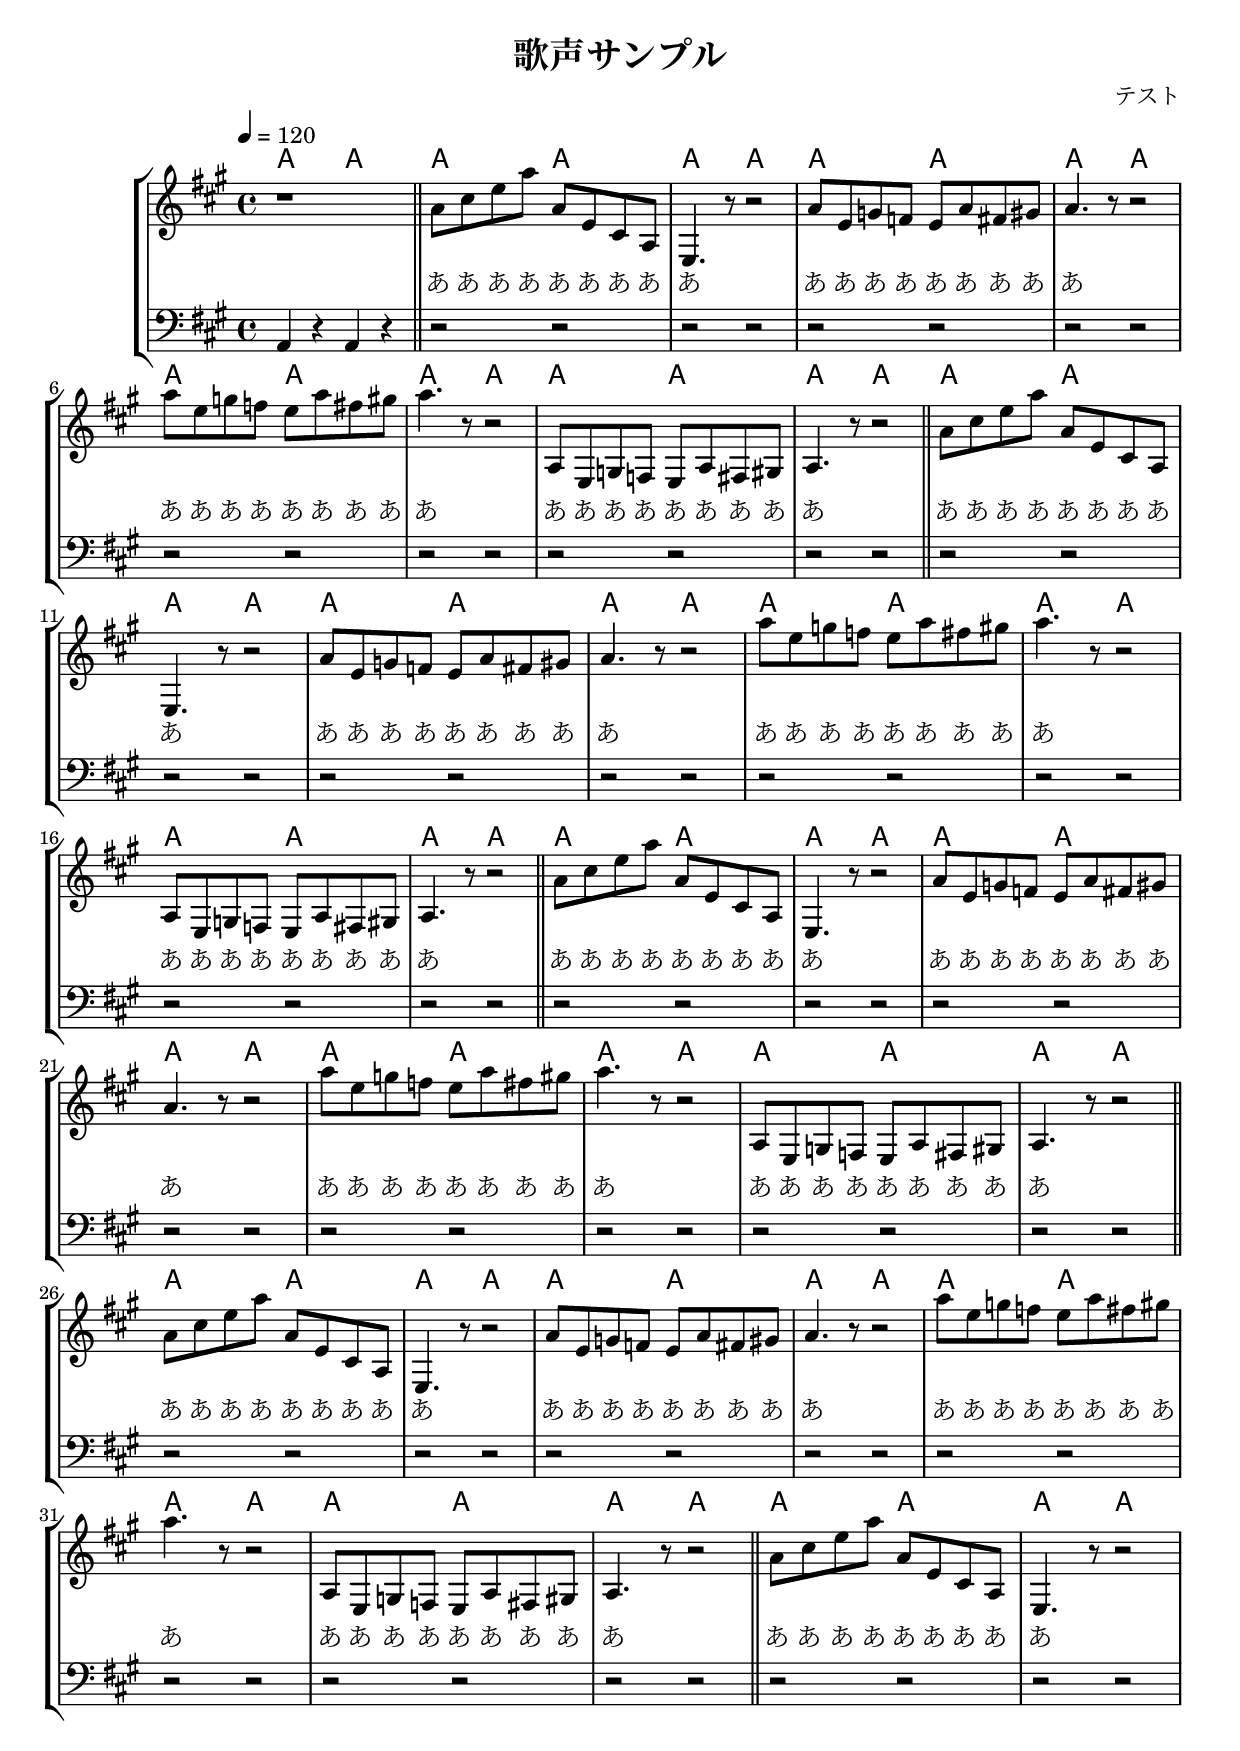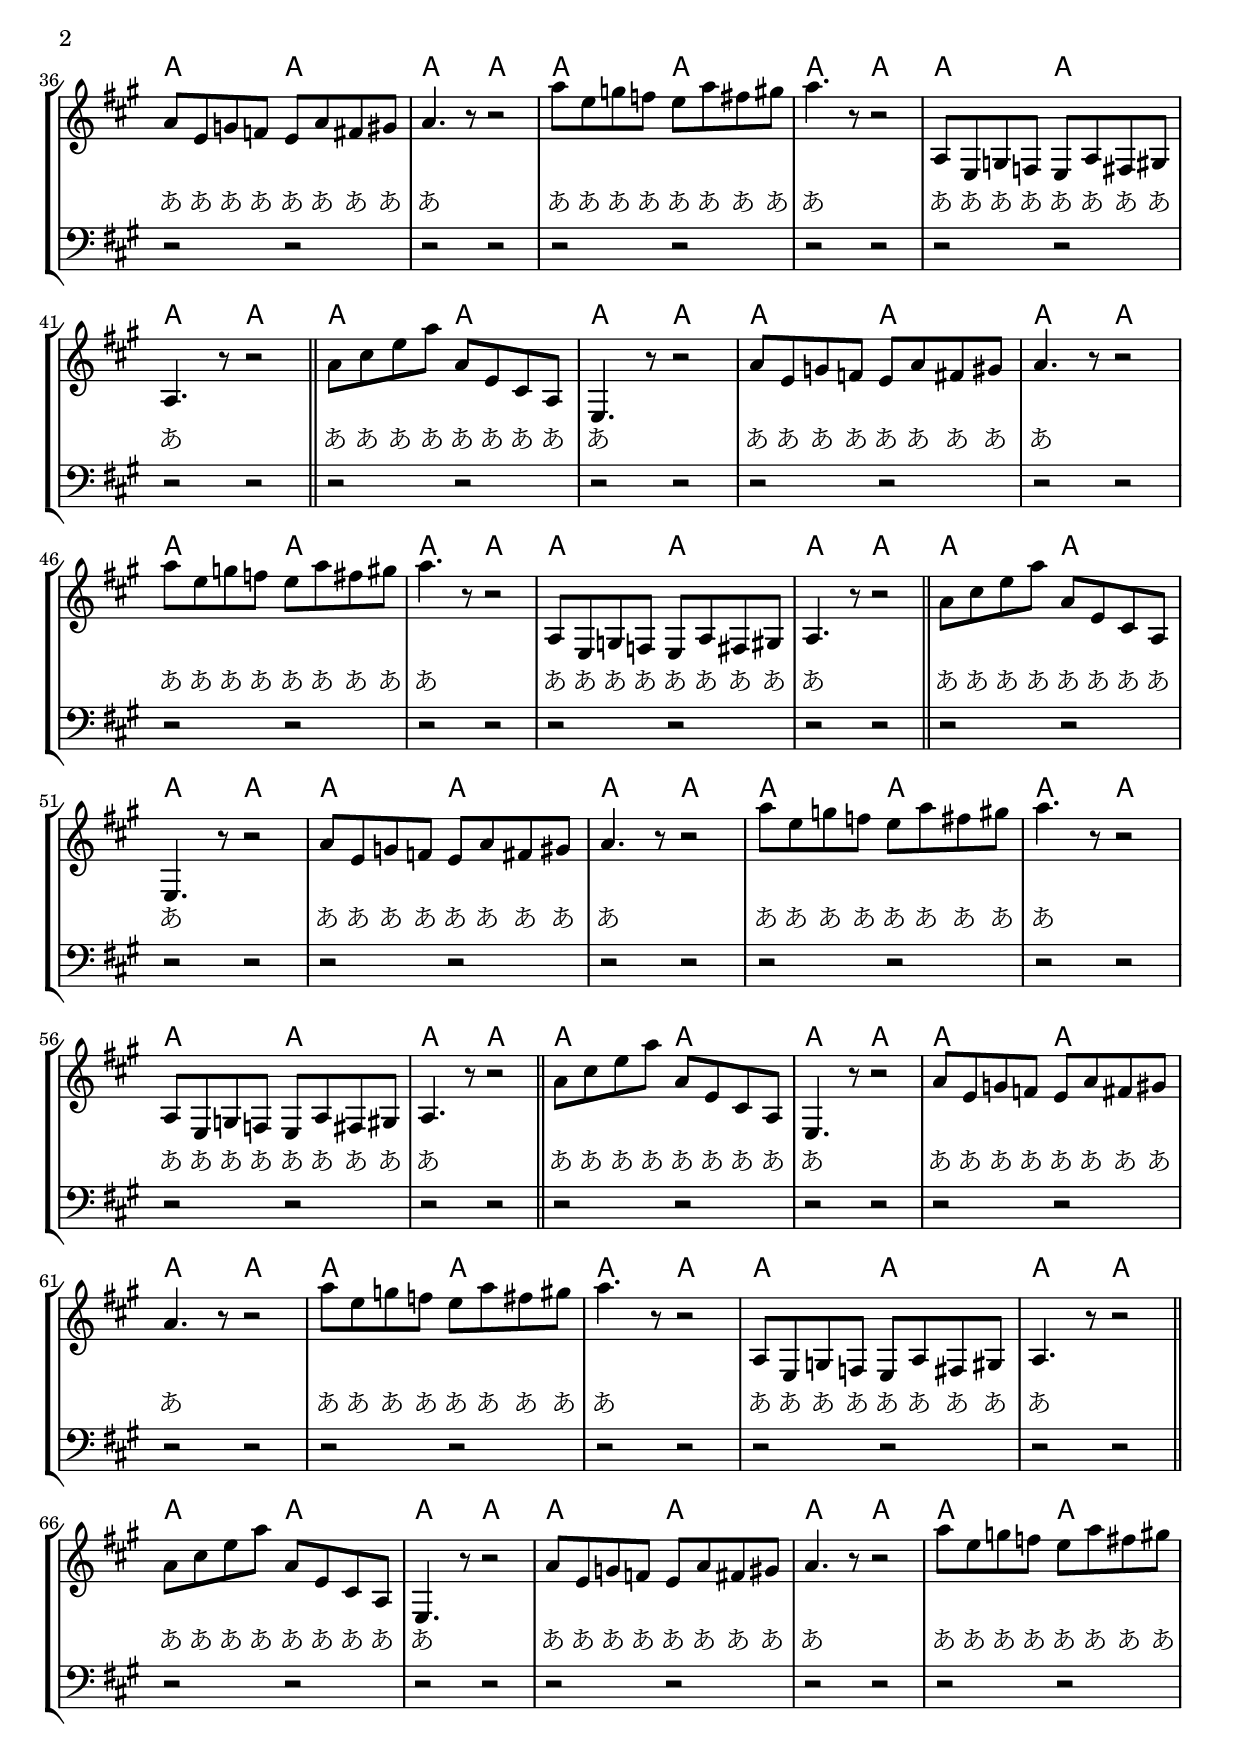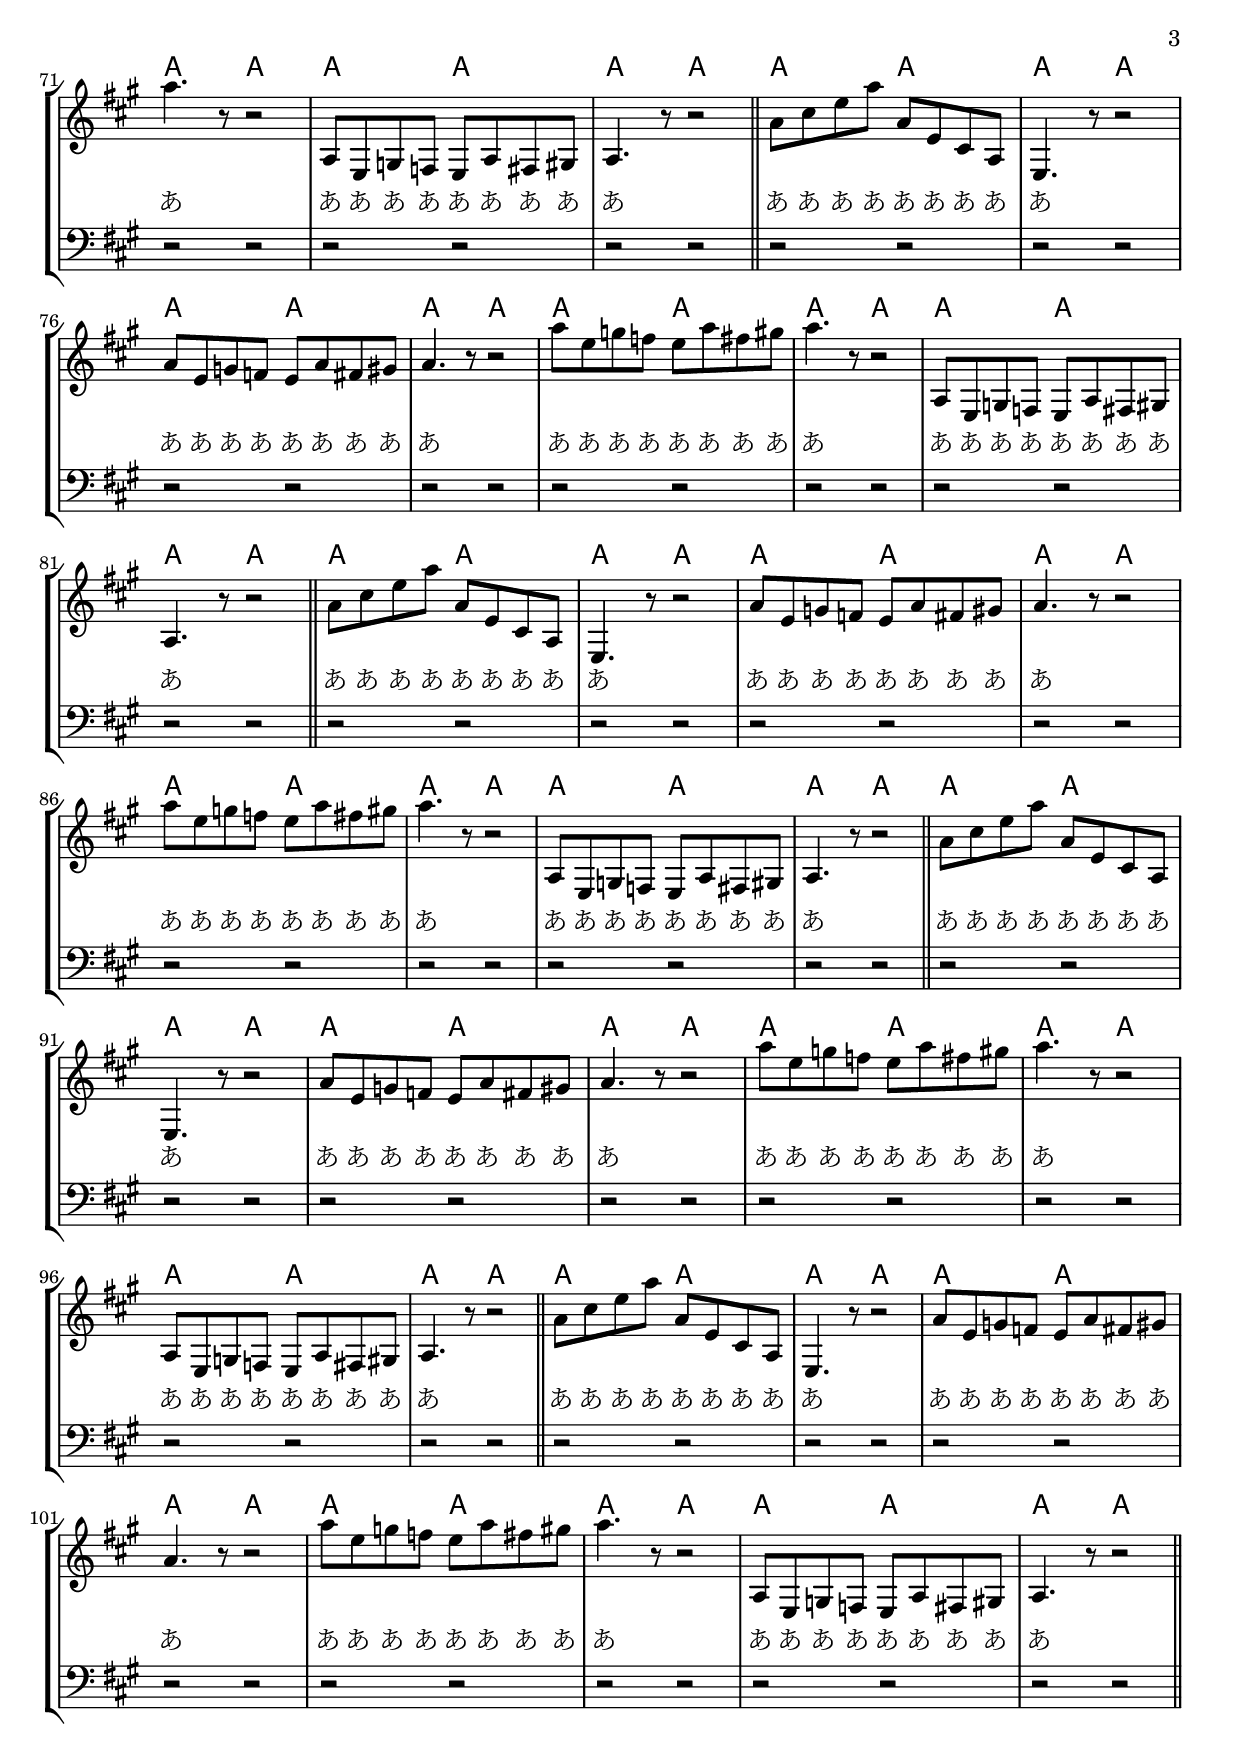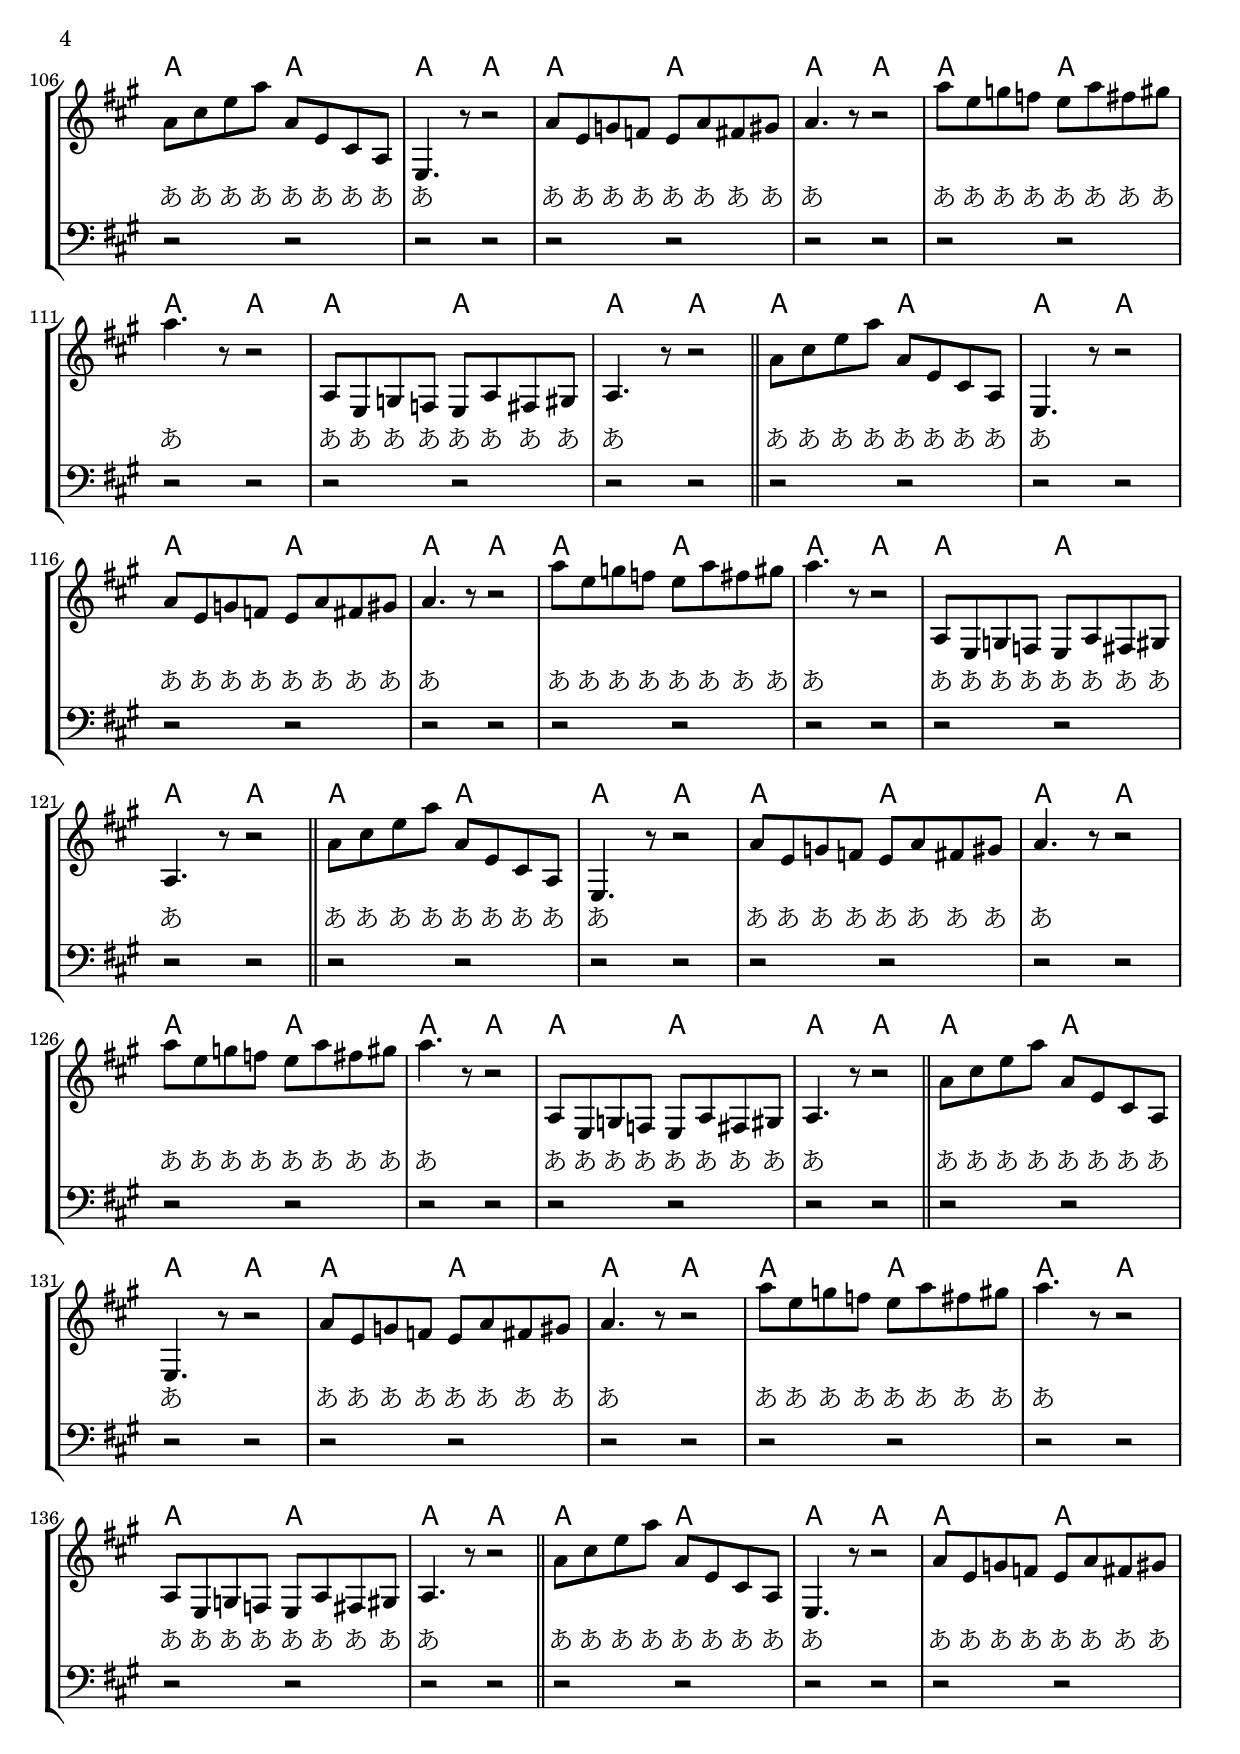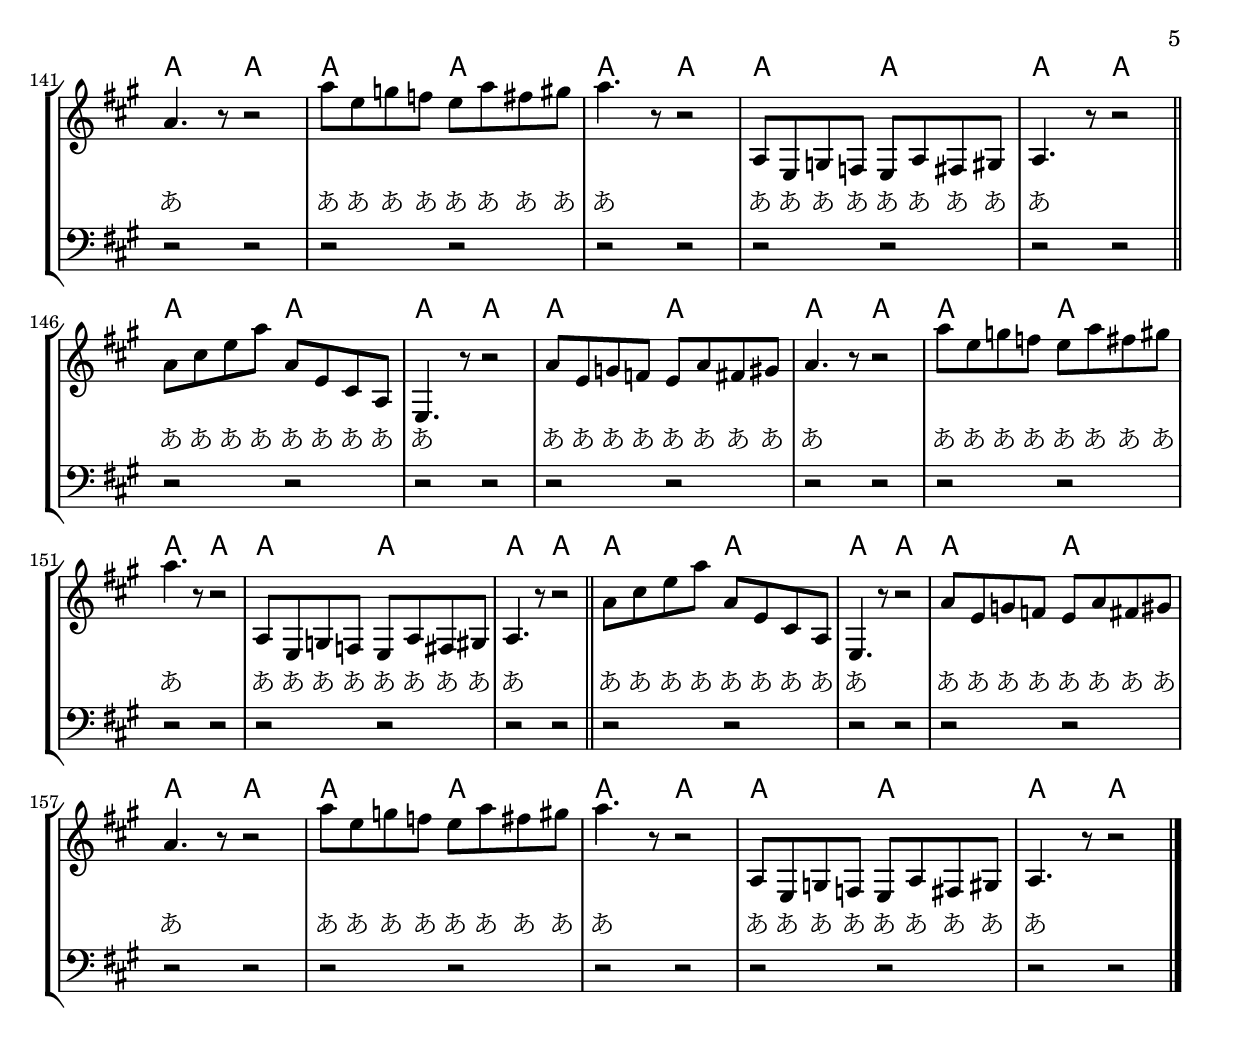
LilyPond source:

\version "2.12.1"

\header {
	title = \markup {歌声サンプル}
	composer = \markup \center-column {テスト}
}

harmony = \chordmode {
	a2 a 

	a a a a a a a a a a a a a a a a 

	a a a a a a a a a a a a a a a a 

	a a a a a a a a a a a a a a a a 

	a a a a a a a a a a a a a a a a 

	a a a a a a a a a a a a a a a a 

	a a a a a a a a a a a a a a a a 

	a a a a a a a a a a a a a a a a 

	a a a a a a a a a a a a a a a a 

	a a a a a a a a a a a a a a a a 

	a a a a a a a a a a a a a a a a 

	a a a a a a a a a a a a a a a a 

	a a a a a a a a a a a a a a a a 

	a a a a a a a a a a a a a a a a 

	a a a a a a a a a a a a a a a a 

	a a a a a a a a a a a a a a a a 

	a a a a a a a a a a a a a a a a 

	a a a a a a a a a a a a a a a a 

	a a a a a a a a a a a a a a a a 

	a a a a a a a a a a a a a a a a 

	a a a a a a a a a a a a a a a a 
}

melody = {
	\key a \major
	\tempo 4 = 120
	r1   
	\set Staff.midiInstrument = #"fss0.23"
	a'8  cis''8  e''8  a''8  a'8  e'8  cis'8  a8 
	e4.  r8  r2 
	a'8  e'8  g'8  f'8  e'8  a'8  fis'8  gis'8 
	a'4.  r8  r2 
	a''8  e''8  g''8  f''8  e''8  a''8  fis''8  gis''8 
	a''4.  r8  r2 
	a8  e8  g8  f8  e8  a8  fis8  gis8 
	a4.  r8  r2
	\set Staff.midiInstrument = #"fss0.25"
	a'8  cis''8  e''8  a''8  a'8  e'8  cis'8  a8 
	e4.  r8  r2 
	a'8  e'8  g'8  f'8  e'8  a'8  fis'8  gis'8 
	a'4.  r8  r2 
	a''8  e''8  g''8  f''8  e''8  a''8  fis''8  gis''8 
	a''4.  r8  r2 
	a8  e8  g8  f8  e8  a8  fis8  gis8 
	a4.  r8  r2
	\set Staff.midiInstrument = #"fss0.29"
	a'8  cis''8  e''8  a''8  a'8  e'8  cis'8  a8 
	e4.  r8  r2 
	a'8  e'8  g'8  f'8  e'8  a'8  fis'8  gis'8 
	a'4.  r8  r2 
	a''8  e''8  g''8  f''8  e''8  a''8  fis''8  gis''8 
	a''4.  r8  r2 
	a8  e8  g8  f8  e8  a8  fis8  gis8 
	a4.  r8  r2
	\set Staff.midiInstrument = #"fss0.31"
	a'8  cis''8  e''8  a''8  a'8  e'8  cis'8  a8 
	e4.  r8  r2 
	a'8  e'8  g'8  f'8  e'8  a'8  fis'8  gis'8 
	a'4.  r8  r2 
	a''8  e''8  g''8  f''8  e''8  a''8  fis''8  gis''8 
	a''4.  r8  r2 
	a8  e8  g8  f8  e8  a8  fis8  gis8 
	a4.  r8  r2
	\set Staff.midiInstrument = #"fss0.32"
	a'8  cis''8  e''8  a''8  a'8  e'8  cis'8  a8 
	e4.  r8  r2 
	a'8  e'8  g'8  f'8  e'8  a'8  fis'8  gis'8 
	a'4.  r8  r2 
	a''8  e''8  g''8  f''8  e''8  a''8  fis''8  gis''8 
	a''4.  r8  r2 
	a8  e8  g8  f8  e8  a8  fis8  gis8 
	a4.  r8  r2
	\set Staff.midiInstrument = #"fss0.34"
	a'8  cis''8  e''8  a''8  a'8  e'8  cis'8  a8 
	e4.  r8  r2 
	a'8  e'8  g'8  f'8  e'8  a'8  fis'8  gis'8 
	a'4.  r8  r2 
	a''8  e''8  g''8  f''8  e''8  a''8  fis''8  gis''8 
	a''4.  r8  r2 
	a8  e8  g8  f8  e8  a8  fis8  gis8 
	a4.  r8  r2
	\set Staff.midiInstrument = #"fss0.35"
	a'8  cis''8  e''8  a''8  a'8  e'8  cis'8  a8 
	e4.  r8  r2 
	a'8  e'8  g'8  f'8  e'8  a'8  fis'8  gis'8 
	a'4.  r8  r2 
	a''8  e''8  g''8  f''8  e''8  a''8  fis''8  gis''8 
	a''4.  r8  r2 
	a8  e8  g8  f8  e8  a8  fis8  gis8 
	a4.  r8  r2
	\set Staff.midiInstrument = #"fss0.37"
	a'8  cis''8  e''8  a''8  a'8  e'8  cis'8  a8 
	e4.  r8  r2 
	a'8  e'8  g'8  f'8  e'8  a'8  fis'8  gis'8 
	a'4.  r8  r2 
	a''8  e''8  g''8  f''8  e''8  a''8  fis''8  gis''8 
	a''4.  r8  r2 
	a8  e8  g8  f8  e8  a8  fis8  gis8 
	a4.  r8  r2
	\set Staff.midiInstrument = #"fss0.39"
	a'8  cis''8  e''8  a''8  a'8  e'8  cis'8  a8 
	e4.  r8  r2 
	a'8  e'8  g'8  f'8  e'8  a'8  fis'8  gis'8 
	a'4.  r8  r2 
	a''8  e''8  g''8  f''8  e''8  a''8  fis''8  gis''8 
	a''4.  r8  r2 
	a8  e8  g8  f8  e8  a8  fis8  gis8 
	a4.  r8  r2
	\set Staff.midiInstrument = #"fss0.42"
	a'8  cis''8  e''8  a''8  a'8  e'8  cis'8  a8 
	e4.  r8  r2 
	a'8  e'8  g'8  f'8  e'8  a'8  fis'8  gis'8 
	a'4.  r8  r2 
	a''8  e''8  g''8  f''8  e''8  a''8  fis''8  gis''8 
	a''4.  r8  r2 
	a8  e8  g8  f8  e8  a8  fis8  gis8 
	a4.  r8  r2
	\set Staff.midiInstrument = #"fss0.5"
	a'8  cis''8  e''8  a''8  a'8  e'8  cis'8  a8 
	e4.  r8  r2 
	a'8  e'8  g'8  f'8  e'8  a'8  fis'8  gis'8 
	a'4.  r8  r2 
	a''8  e''8  g''8  f''8  e''8  a''8  fis''8  gis''8 
	a''4.  r8  r2 
	a8  e8  g8  f8  e8  a8  fis8  gis8 
	a4.  r8  r2
	\set Staff.midiInstrument = #"fss0.6"
	a'8  cis''8  e''8  a''8  a'8  e'8  cis'8  a8 
	e4.  r8  r2 
	a'8  e'8  g'8  f'8  e'8  a'8  fis'8  gis'8 
	a'4.  r8  r2 
	a''8  e''8  g''8  f''8  e''8  a''8  fis''8  gis''8 
	a''4.  r8  r2 
	a8  e8  g8  f8  e8  a8  fis8  gis8 
	a4.  r8  r2
	\set Staff.midiInstrument = #"mmi0.34"
	a'8  cis''8  e''8  a''8  a'8  e'8  cis'8  a8 
	e4.  r8  r2 
	a'8  e'8  g'8  f'8  e'8  a'8  fis'8  gis'8 
	a'4.  r8  r2 
	a''8  e''8  g''8  f''8  e''8  a''8  fis''8  gis''8 
	a''4.  r8  r2 
	a8  e8  g8  f8  e8  a8  fis8  gis8 
	a4.  r8  r2
	\set Staff.midiInstrument = #"mmi0.36"
	a'8  cis''8  e''8  a''8  a'8  e'8  cis'8  a8 
	e4.  r8  r2 
	a'8  e'8  g'8  f'8  e'8  a'8  fis'8  gis'8 
	a'4.  r8  r2 
	a''8  e''8  g''8  f''8  e''8  a''8  fis''8  gis''8 
	a''4.  r8  r2 
	a8  e8  g8  f8  e8  a8  fis8  gis8 
	a4.  r8  r2
	\set Staff.midiInstrument = #"mmi0.38"
	a'8  cis''8  e''8  a''8  a'8  e'8  cis'8  a8 
	e4.  r8  r2 
	a'8  e'8  g'8  f'8  e'8  a'8  fis'8  gis'8 
	a'4.  r8  r2 
	a''8  e''8  g''8  f''8  e''8  a''8  fis''8  gis''8 
	a''4.  r8  r2 
	a8  e8  g8  f8  e8  a8  fis8  gis8 
	a4.  r8  r2
	\set Staff.midiInstrument = #"mmi0.40"
	a'8  cis''8  e''8  a''8  a'8  e'8  cis'8  a8 
	e4.  r8  r2 
	a'8  e'8  g'8  f'8  e'8  a'8  fis'8  gis'8 
	a'4.  r8  r2 
	a''8  e''8  g''8  f''8  e''8  a''8  fis''8  gis''8 
	a''4.  r8  r2 
	a8  e8  g8  f8  e8  a8  fis8  gis8 
	a4.  r8  r2
	\set Staff.midiInstrument = #"mmi0.42"
	a'8  cis''8  e''8  a''8  a'8  e'8  cis'8  a8 
	e4.  r8  r2 
	a'8  e'8  g'8  f'8  e'8  a'8  fis'8  gis'8 
	a'4.  r8  r2 
	a''8  e''8  g''8  f''8  e''8  a''8  fis''8  gis''8 
	a''4.  r8  r2 
	a8  e8  g8  f8  e8  a8  fis8  gis8 
	a4.  r8  r2
	\set Staff.midiInstrument = #"mmi0.45"
	a'8  cis''8  e''8  a''8  a'8  e'8  cis'8  a8 
	e4.  r8  r2 
	a'8  e'8  g'8  f'8  e'8  a'8  fis'8  gis'8 
	a'4.  r8  r2 
	a''8  e''8  g''8  f''8  e''8  a''8  fis''8  gis''8 
	a''4.  r8  r2 
	a8  e8  g8  f8  e8  a8  fis8  gis8 
	a4.  r8  r2
	\set Staff.midiInstrument = #"mmi0.48"
	a'8  cis''8  e''8  a''8  a'8  e'8  cis'8  a8 
	e4.  r8  r2 
	a'8  e'8  g'8  f'8  e'8  a'8  fis'8  gis'8 
	a'4.  r8  r2 
	a''8  e''8  g''8  f''8  e''8  a''8  fis''8  gis''8 
	a''4.  r8  r2 
	a8  e8  g8  f8  e8  a8  fis8  gis8 
	a4.  r8  r2
	\set Staff.midiInstrument = #"mmi0.52"
	a'8  cis''8  e''8  a''8  a'8  e'8  cis'8  a8 
	e4.  r8  r2 
	a'8  e'8  g'8  f'8  e'8  a'8  fis'8  gis'8 
	a'4.  r8  r2 
	a''8  e''8  g''8  f''8  e''8  a''8  fis''8  gis''8 
	a''4.  r8  r2 
	a8  e8  g8  f8  e8  a8  fis8  gis8 
	a4.  r8  r2
	\bar "|."
}

words = \lyricmode {
	
	あ  あ  あ  あ  あ  あ  あ  あ  あ  あ  あ  あ  あ  あ  あ  あ  あ  あ  あ  あ  あ  あ  あ  あ  あ  あ  あ  あ  あ  あ  あ  あ  あ  あ  あ  あ  
	あ  あ  あ  あ  あ  あ  あ  あ  あ  あ  あ  あ  あ  あ  あ  あ  あ  あ  あ  あ  あ  あ  あ  あ  あ  あ  あ  あ  あ  あ  あ  あ  あ  あ  あ  あ  
	あ  あ  あ  あ  あ  あ  あ  あ  あ  あ  あ  あ  あ  あ  あ  あ  あ  あ  あ  あ  あ  あ  あ  あ  あ  あ  あ  あ  あ  あ  あ  あ  あ  あ  あ  あ  
	あ  あ  あ  あ  あ  あ  あ  あ  あ  あ  あ  あ  あ  あ  あ  あ  あ  あ  あ  あ  あ  あ  あ  あ  あ  あ  あ  あ  あ  あ  あ  あ  あ  あ  あ  あ  
	あ  あ  あ  あ  あ  あ  あ  あ  あ  あ  あ  あ  あ  あ  あ  あ  あ  あ  あ  あ  あ  あ  あ  あ  あ  あ  あ  あ  あ  あ  あ  あ  あ  あ  あ  あ  
	あ  あ  あ  あ  あ  あ  あ  あ  あ  あ  あ  あ  あ  あ  あ  あ  あ  あ  あ  あ  あ  あ  あ  あ  あ  あ  あ  あ  あ  あ  あ  あ  あ  あ  あ  あ  
	あ  あ  あ  あ  あ  あ  あ  あ  あ  あ  あ  あ  あ  あ  あ  あ  あ  あ  あ  あ  あ  あ  あ  あ  あ  あ  あ  あ  あ  あ  あ  あ  あ  あ  あ  あ  
	あ  あ  あ  あ  あ  あ  あ  あ  あ  あ  あ  あ  あ  あ  あ  あ  あ  あ  あ  あ  あ  あ  あ  あ  あ  あ  あ  あ  あ  あ  あ  あ  あ  あ  あ  あ  
	あ  あ  あ  あ  あ  あ  あ  あ  あ  あ  あ  あ  あ  あ  あ  あ  あ  あ  あ  あ  あ  あ  あ  あ  あ  あ  あ  あ  あ  あ  あ  あ  あ  あ  あ  あ  
	あ  あ  あ  あ  あ  あ  あ  あ  あ  あ  あ  あ  あ  あ  あ  あ  あ  あ  あ  あ  あ  あ  あ  あ  あ  あ  あ  あ  あ  あ  あ  あ  あ  あ  あ  あ  
	あ  あ  あ  あ  あ  あ  あ  あ  あ  あ  あ  あ  あ  あ  あ  あ  あ  あ  あ  あ  あ  あ  あ  あ  あ  あ  あ  あ  あ  あ  あ  あ  あ  あ  あ  あ  
	あ  あ  あ  あ  あ  あ  あ  あ  あ  あ  あ  あ  あ  あ  あ  あ  あ  あ  あ  あ  あ  あ  あ  あ  あ  あ  あ  あ  あ  あ  あ  あ  あ  あ  あ  あ  
	あ  あ  あ  あ  あ  あ  あ  あ  あ  あ  あ  あ  あ  あ  あ  あ  あ  あ  あ  あ  あ  あ  あ  あ  あ  あ  あ  あ  あ  あ  あ  あ  あ  あ  あ  あ  
	あ  あ  あ  あ  あ  あ  あ  あ  あ  あ  あ  あ  あ  あ  あ  あ  あ  あ  あ  あ  あ  あ  あ  あ  あ  あ  あ  あ  あ  あ  あ  あ  あ  あ  あ  あ  
	あ  あ  あ  あ  あ  あ  あ  あ  あ  あ  あ  あ  あ  あ  あ  あ  あ  あ  あ  あ  あ  あ  あ  あ  あ  あ  あ  あ  あ  あ  あ  あ  あ  あ  あ  あ  
	あ  あ  あ  あ  あ  あ  あ  あ  あ  あ  あ  あ  あ  あ  あ  あ  あ  あ  あ  あ  あ  あ  あ  あ  あ  あ  あ  あ  あ  あ  あ  あ  あ  あ  あ  あ  
	あ  あ  あ  あ  あ  あ  あ  あ  あ  あ  あ  あ  あ  あ  あ  あ  あ  あ  あ  あ  あ  あ  あ  あ  あ  あ  あ  あ  あ  あ  あ  あ  あ  あ  あ  あ  
	あ  あ  あ  あ  あ  あ  あ  あ  あ  あ  あ  あ  あ  あ  あ  あ  あ  あ  あ  あ  あ  あ  あ  あ  あ  あ  あ  あ  あ  あ  あ  あ  あ  あ  あ  あ  
	あ  あ  あ  あ  あ  あ  あ  あ  あ  あ  あ  あ  あ  あ  あ  あ  あ  あ  あ  あ  あ  あ  あ  あ  あ  あ  あ  あ  あ  あ  あ  あ  あ  あ  あ  あ  
	あ  あ  あ  あ  あ  あ  あ  あ  あ  あ  あ  あ  あ  あ  あ  あ  あ  あ  あ  あ  あ  あ  あ  あ  あ  あ  あ  あ  あ  あ  あ  あ  あ  あ  あ  あ  
}

tempochange = {
	\tempo 4 = 120
	r1 \bar "||"
	\tempo 4 = 120
	r1 | r1 | r1 | r1 | r1 | r1 | r1 | r1 \bar "||"
	\tempo 4 = 120
	r1 | r1 | r1 | r1 | r1 | r1 | r1 | r1 \bar "||"
	\tempo 4 = 120
	r1 | r1 | r1 | r1 | r1 | r1 | r1 | r1 \bar "||"
	\tempo 4 = 120
	r1 | r1 | r1 | r1 | r1 | r1 | r1 | r1 \bar "||"
	\tempo 4 = 120
	r1 | r1 | r1 | r1 | r1 | r1 | r1 | r1 \bar "||"
	\tempo 4 = 120
	r1 | r1 | r1 | r1 | r1 | r1 | r1 | r1 \bar "||"
	\tempo 4 = 120
	r1 | r1 | r1 | r1 | r1 | r1 | r1 | r1 \bar "||"
	\tempo 4 = 120
	r1 | r1 | r1 | r1 | r1 | r1 | r1 | r1 \bar "||"
	\tempo 4 = 120
	r1 | r1 | r1 | r1 | r1 | r1 | r1 | r1 \bar "||"
	\tempo 4 = 120
	r1 | r1 | r1 | r1 | r1 | r1 | r1 | r1 \bar "||"
	\tempo 4 = 120
	r1 | r1 | r1 | r1 | r1 | r1 | r1 | r1 \bar "||"
	\tempo 4 = 120
	r1 | r1 | r1 | r1 | r1 | r1 | r1 | r1 \bar "||"
	\tempo 4 = 120
	r1 | r1 | r1 | r1 | r1 | r1 | r1 | r1 \bar "||"
	\tempo 4 = 120
	r1 | r1 | r1 | r1 | r1 | r1 | r1 | r1 \bar "||"
	\tempo 4 = 120
	r1 | r1 | r1 | r1 | r1 | r1 | r1 | r1 \bar "||"
	\tempo 4 = 120
	r1 | r1 | r1 | r1 | r1 | r1 | r1 | r1 \bar "||"
	\tempo 4 = 120
	r1 | r1 | r1 | r1 | r1 | r1 | r1 | r1 \bar "||"
	\tempo 4 = 120
	r1 | r1 | r1 | r1 | r1 | r1 | r1 | r1 \bar "||"
	\tempo 4 = 120
	r1 | r1 | r1 | r1 | r1 | r1 | r1 | r1 \bar "||"
	\tempo 4 = 120
	r1 | r1 | r1 | r1 | r1 | r1 | r1 | r1 \bar "|."
}

mainacc = {
	\clef bass
	\set Staff.midiInstrument = #"Woodblock"
	\key a \major
	\tempo 4 = 120
	a,4 r4
	a,4 r4
	\bar "||"

	\set Staff.midiInstrument = #"Acoustic grand"
	r2
	r2
	r2
	r2
	r2
	r2
	r2
	r2
	r2
	r2
	r2
	r2
	r2
	r2
	r2
	r2
	\bar "||"

	\set Staff.midiInstrument = #"Acoustic grand"
	r2
	r2
	r2
	r2
	r2
	r2
	r2
	r2
	r2
	r2
	r2
	r2
	r2
	r2
	r2
	r2
	\bar "||"

	\set Staff.midiInstrument = #"Acoustic grand"
	r2
	r2
	r2
	r2
	r2
	r2
	r2
	r2
	r2
	r2
	r2
	r2
	r2
	r2
	r2
	r2
	\bar "||"

	\set Staff.midiInstrument = #"Acoustic grand"
	r2
	r2
	r2
	r2
	r2
	r2
	r2
	r2
	r2
	r2
	r2
	r2
	r2
	r2
	r2
	r2
	\bar "||"

	\set Staff.midiInstrument = #"Acoustic grand"
	r2
	r2
	r2
	r2
	r2
	r2
	r2
	r2
	r2
	r2
	r2
	r2
	r2
	r2
	r2
	r2
	\bar "||"

	\set Staff.midiInstrument = #"Acoustic grand"
	r2
	r2
	r2
	r2
	r2
	r2
	r2
	r2
	r2
	r2
	r2
	r2
	r2
	r2
	r2
	r2
	\bar "||"

	\set Staff.midiInstrument = #"Acoustic grand"
	r2
	r2
	r2
	r2
	r2
	r2
	r2
	r2
	r2
	r2
	r2
	r2
	r2
	r2
	r2
	r2
	\bar "||"

	\set Staff.midiInstrument = #"Acoustic grand"
	r2
	r2
	r2
	r2
	r2
	r2
	r2
	r2
	r2
	r2
	r2
	r2
	r2
	r2
	r2
	r2
	\bar "||"

	\set Staff.midiInstrument = #"Acoustic grand"
	r2
	r2
	r2
	r2
	r2
	r2
	r2
	r2
	r2
	r2
	r2
	r2
	r2
	r2
	r2
	r2
	\bar "||"

	\set Staff.midiInstrument = #"Acoustic grand"
	r2
	r2
	r2
	r2
	r2
	r2
	r2
	r2
	r2
	r2
	r2
	r2
	r2
	r2
	r2
	r2
	\bar "||"

	\set Staff.midiInstrument = #"Acoustic grand"
	r2
	r2
	r2
	r2
	r2
	r2
	r2
	r2
	r2
	r2
	r2
	r2
	r2
	r2
	r2
	r2
	\bar "||"

	\set Staff.midiInstrument = #"Acoustic grand"
	r2
	r2
	r2
	r2
	r2
	r2
	r2
	r2
	r2
	r2
	r2
	r2
	r2
	r2
	r2
	r2
	\bar "||"

	\set Staff.midiInstrument = #"Acoustic grand"
	r2
	r2
	r2
	r2
	r2
	r2
	r2
	r2
	r2
	r2
	r2
	r2
	r2
	r2
	r2
	r2
	\bar "||"

	\set Staff.midiInstrument = #"Acoustic grand"
	r2
	r2
	r2
	r2
	r2
	r2
	r2
	r2
	r2
	r2
	r2
	r2
	r2
	r2
	r2
	r2
	\bar "||"

	\set Staff.midiInstrument = #"Acoustic grand"
	r2
	r2
	r2
	r2
	r2
	r2
	r2
	r2
	r2
	r2
	r2
	r2
	r2
	r2
	r2
	r2
	\bar "||"

	\set Staff.midiInstrument = #"Acoustic grand"
	r2
	r2
	r2
	r2
	r2
	r2
	r2
	r2
	r2
	r2
	r2
	r2
	r2
	r2
	r2
	r2
	\bar "||"

	\set Staff.midiInstrument = #"Acoustic grand"
	r2
	r2
	r2
	r2
	r2
	r2
	r2
	r2
	r2
	r2
	r2
	r2
	r2
	r2
	r2
	r2
	\bar "||"

	\set Staff.midiInstrument = #"Acoustic grand"
	r2
	r2
	r2
	r2
	r2
	r2
	r2
	r2
	r2
	r2
	r2
	r2
	r2
	r2
	r2
	r2
	\bar "||"

	\set Staff.midiInstrument = #"Acoustic grand"
	r2
	r2
	r2
	r2
	r2
	r2
	r2
	r2
	r2
	r2
	r2
	r2
	r2
	r2
	r2
	r2
	\bar "||"

	\set Staff.midiInstrument = #"Acoustic grand"
	r2
	r2
	r2
	r2
	r2
	r2
	r2
	r2
	r2
	r2
	r2
	r2
	r2
	r2
	r2
	r2
	\bar "|."
}

subacc = {
	\clef bass
	\set Staff.midiInstrument = #"Acoustic grand"
	\key a \major
	\tempo 4 = 120
	r2
	r2
	\bar "||"

	\set Staff.midiInstrument = #"Acoustic grand"
	r2
	r2
	r2
	r2
	r2
	r2
	r2
	r2
	r2
	r2
	r2
	r2
	r2
	r2
	r2
	r2
	\bar "||"

	\set Staff.midiInstrument = #"Acoustic grand"
	r2
	r2
	r2
	r2
	r2
	r2
	r2
	r2
	r2
	r2
	r2
	r2
	r2
	r2
	r2
	r2
	\bar "||"

	\set Staff.midiInstrument = #"Acoustic grand"
	r2
	r2
	r2
	r2
	r2
	r2
	r2
	r2
	r2
	r2
	r2
	r2
	r2
	r2
	r2
	r2
	\bar "||"

	\set Staff.midiInstrument = #"Acoustic grand"
	r2
	r2
	r2
	r2
	r2
	r2
	r2
	r2
	r2
	r2
	r2
	r2
	r2
	r2
	r2
	r2
	\bar "||"

	\set Staff.midiInstrument = #"Acoustic grand"
	r2
	r2
	r2
	r2
	r2
	r2
	r2
	r2
	r2
	r2
	r2
	r2
	r2
	r2
	r2
	r2
	\bar "||"

	\set Staff.midiInstrument = #"Acoustic grand"
	r2
	r2
	r2
	r2
	r2
	r2
	r2
	r2
	r2
	r2
	r2
	r2
	r2
	r2
	r2
	r2
	\bar "||"

	\set Staff.midiInstrument = #"Acoustic grand"
	r2
	r2
	r2
	r2
	r2
	r2
	r2
	r2
	r2
	r2
	r2
	r2
	r2
	r2
	r2
	r2
	\bar "||"

	\set Staff.midiInstrument = #"Acoustic grand"
	r2
	r2
	r2
	r2
	r2
	r2
	r2
	r2
	r2
	r2
	r2
	r2
	r2
	r2
	r2
	r2
	\bar "||"

	\set Staff.midiInstrument = #"Acoustic grand"
	r2
	r2
	r2
	r2
	r2
	r2
	r2
	r2
	r2
	r2
	r2
	r2
	r2
	r2
	r2
	r2
	\bar "||"

	\set Staff.midiInstrument = #"Acoustic grand"
	r2
	r2
	r2
	r2
	r2
	r2
	r2
	r2
	r2
	r2
	r2
	r2
	r2
	r2
	r2
	r2
	\bar "||"

	\set Staff.midiInstrument = #"Acoustic grand"
	r2
	r2
	r2
	r2
	r2
	r2
	r2
	r2
	r2
	r2
	r2
	r2
	r2
	r2
	r2
	r2
	\bar "||"

	\set Staff.midiInstrument = #"Acoustic grand"
	r2
	r2
	r2
	r2
	r2
	r2
	r2
	r2
	r2
	r2
	r2
	r2
	r2
	r2
	r2
	r2
	\bar "||"

	\set Staff.midiInstrument = #"Acoustic grand"
	r2
	r2
	r2
	r2
	r2
	r2
	r2
	r2
	r2
	r2
	r2
	r2
	r2
	r2
	r2
	r2
	\bar "||"

	\set Staff.midiInstrument = #"Acoustic grand"
	r2
	r2
	r2
	r2
	r2
	r2
	r2
	r2
	r2
	r2
	r2
	r2
	r2
	r2
	r2
	r2
	\bar "||"

	\set Staff.midiInstrument = #"Acoustic grand"
	r2
	r2
	r2
	r2
	r2
	r2
	r2
	r2
	r2
	r2
	r2
	r2
	r2
	r2
	r2
	r2
	\bar "||"

	\set Staff.midiInstrument = #"Acoustic grand"
	r2
	r2
	r2
	r2
	r2
	r2
	r2
	r2
	r2
	r2
	r2
	r2
	r2
	r2
	r2
	r2
	\bar "||"

	\set Staff.midiInstrument = #"Acoustic grand"
	r2
	r2
	r2
	r2
	r2
	r2
	r2
	r2
	r2
	r2
	r2
	r2
	r2
	r2
	r2
	r2
	\bar "||"

	\set Staff.midiInstrument = #"Acoustic grand"
	r2
	r2
	r2
	r2
	r2
	r2
	r2
	r2
	r2
	r2
	r2
	r2
	r2
	r2
	r2
	r2
	\bar "||"

	\set Staff.midiInstrument = #"Acoustic grand"
	r2
	r2
	r2
	r2
	r2
	r2
	r2
	r2
	r2
	r2
	r2
	r2
	r2
	r2
	r2
	r2
	\bar "||"

	\set Staff.midiInstrument = #"Acoustic grand"
	r2
	r2
	r2
	r2
	r2
	r2
	r2
	r2
	r2
	r2
	r2
	r2
	r2
	r2
	r2
	r2
	\bar "|."
}

percA = {
	\drummode {
	r1 \bar "||"
	r1 |r1 |r1 |r1 |r1 |r1 |r1 |r1 \bar "||"
	r1 |r1 |r1 |r1 |r1 |r1 |r1 |r1 \bar "||"
	r1 |r1 |r1 |r1 |r1 |r1 |r1 |r1 \bar "||"
	r1 |r1 |r1 |r1 |r1 |r1 |r1 |r1 \bar "||"
	r1 |r1 |r1 |r1 |r1 |r1 |r1 |r1 \bar "||"
	r1 |r1 |r1 |r1 |r1 |r1 |r1 |r1 \bar "||"
	r1 |r1 |r1 |r1 |r1 |r1 |r1 |r1 \bar "||"
	r1 |r1 |r1 |r1 |r1 |r1 |r1 |r1 \bar "||"
	r1 |r1 |r1 |r1 |r1 |r1 |r1 |r1 \bar "||"
	r1 |r1 |r1 |r1 |r1 |r1 |r1 |r1 \bar "||"
	r1 |r1 |r1 |r1 |r1 |r1 |r1 |r1 \bar "||"
	r1 |r1 |r1 |r1 |r1 |r1 |r1 |r1 \bar "||"
	r1 |r1 |r1 |r1 |r1 |r1 |r1 |r1 \bar "||"
	r1 |r1 |r1 |r1 |r1 |r1 |r1 |r1 \bar "||"
	r1 |r1 |r1 |r1 |r1 |r1 |r1 |r1 \bar "||"
	r1 |r1 |r1 |r1 |r1 |r1 |r1 |r1 \bar "||"
	r1 |r1 |r1 |r1 |r1 |r1 |r1 |r1 \bar "||"
	r1 |r1 |r1 |r1 |r1 |r1 |r1 |r1 \bar "||"
	r1 |r1 |r1 |r1 |r1 |r1 |r1 |r1 \bar "||"
	r1 |r1 |r1 |r1 |r1 |r1 |r1 |r1 \bar "|."
	}
}

percB = {
	\drummode {
	r1 \bar "||"
	r1 |r1 |r1 |r1 |r1 |r1 |r1 |r1 \bar "||"
	r1 |r1 |r1 |r1 |r1 |r1 |r1 |r1 \bar "||"
	r1 |r1 |r1 |r1 |r1 |r1 |r1 |r1 \bar "||"
	r1 |r1 |r1 |r1 |r1 |r1 |r1 |r1 \bar "||"
	r1 |r1 |r1 |r1 |r1 |r1 |r1 |r1 \bar "||"
	r1 |r1 |r1 |r1 |r1 |r1 |r1 |r1 \bar "||"
	r1 |r1 |r1 |r1 |r1 |r1 |r1 |r1 \bar "||"
	r1 |r1 |r1 |r1 |r1 |r1 |r1 |r1 \bar "||"
	r1 |r1 |r1 |r1 |r1 |r1 |r1 |r1 \bar "||"
	r1 |r1 |r1 |r1 |r1 |r1 |r1 |r1 \bar "||"
	r1 |r1 |r1 |r1 |r1 |r1 |r1 |r1 \bar "||"
	r1 |r1 |r1 |r1 |r1 |r1 |r1 |r1 \bar "||"
	r1 |r1 |r1 |r1 |r1 |r1 |r1 |r1 \bar "||"
	r1 |r1 |r1 |r1 |r1 |r1 |r1 |r1 \bar "||"
	r1 |r1 |r1 |r1 |r1 |r1 |r1 |r1 \bar "||"
	r1 |r1 |r1 |r1 |r1 |r1 |r1 |r1 \bar "||"
	r1 |r1 |r1 |r1 |r1 |r1 |r1 |r1 \bar "||"
	r1 |r1 |r1 |r1 |r1 |r1 |r1 |r1 \bar "||"
	r1 |r1 |r1 |r1 |r1 |r1 |r1 |r1 \bar "||"
	r1 |r1 |r1 |r1 |r1 |r1 |r1 |r1 \bar "|."
	}
}

percC = {
	\drummode {
	r1 \bar "||"
	r1 |r1 |r1 |r1 |r1 |r1 |r1 |r1 \bar "||"
	r1 |r1 |r1 |r1 |r1 |r1 |r1 |r1 \bar "||"
	r1 |r1 |r1 |r1 |r1 |r1 |r1 |r1 \bar "||"
	r1 |r1 |r1 |r1 |r1 |r1 |r1 |r1 \bar "||"
	r1 |r1 |r1 |r1 |r1 |r1 |r1 |r1 \bar "||"
	r1 |r1 |r1 |r1 |r1 |r1 |r1 |r1 \bar "||"
	r1 |r1 |r1 |r1 |r1 |r1 |r1 |r1 \bar "||"
	r1 |r1 |r1 |r1 |r1 |r1 |r1 |r1 \bar "||"
	r1 |r1 |r1 |r1 |r1 |r1 |r1 |r1 \bar "||"
	r1 |r1 |r1 |r1 |r1 |r1 |r1 |r1 \bar "||"
	r1 |r1 |r1 |r1 |r1 |r1 |r1 |r1 \bar "||"
	r1 |r1 |r1 |r1 |r1 |r1 |r1 |r1 \bar "||"
	r1 |r1 |r1 |r1 |r1 |r1 |r1 |r1 \bar "||"
	r1 |r1 |r1 |r1 |r1 |r1 |r1 |r1 \bar "||"
	r1 |r1 |r1 |r1 |r1 |r1 |r1 |r1 \bar "||"
	r1 |r1 |r1 |r1 |r1 |r1 |r1 |r1 \bar "||"
	r1 |r1 |r1 |r1 |r1 |r1 |r1 |r1 \bar "||"
	r1 |r1 |r1 |r1 |r1 |r1 |r1 |r1 \bar "||"
	r1 |r1 |r1 |r1 |r1 |r1 |r1 |r1 \bar "||"
	r1 |r1 |r1 |r1 |r1 |r1 |r1 |r1 \bar "|."
	}
}

percD = {
	\drummode {
	r1 \bar "||"
	r1 |r1 |r1 |r1 |r1 |r1 |r1 |r1 \bar "||"
	r1 |r1 |r1 |r1 |r1 |r1 |r1 |r1 \bar "||"
	r1 |r1 |r1 |r1 |r1 |r1 |r1 |r1 \bar "||"
	r1 |r1 |r1 |r1 |r1 |r1 |r1 |r1 \bar "||"
	r1 |r1 |r1 |r1 |r1 |r1 |r1 |r1 \bar "||"
	r1 |r1 |r1 |r1 |r1 |r1 |r1 |r1 \bar "||"
	r1 |r1 |r1 |r1 |r1 |r1 |r1 |r1 \bar "||"
	r1 |r1 |r1 |r1 |r1 |r1 |r1 |r1 \bar "||"
	r1 |r1 |r1 |r1 |r1 |r1 |r1 |r1 \bar "||"
	r1 |r1 |r1 |r1 |r1 |r1 |r1 |r1 \bar "||"
	r1 |r1 |r1 |r1 |r1 |r1 |r1 |r1 \bar "||"
	r1 |r1 |r1 |r1 |r1 |r1 |r1 |r1 \bar "||"
	r1 |r1 |r1 |r1 |r1 |r1 |r1 |r1 \bar "||"
	r1 |r1 |r1 |r1 |r1 |r1 |r1 |r1 \bar "||"
	r1 |r1 |r1 |r1 |r1 |r1 |r1 |r1 \bar "||"
	r1 |r1 |r1 |r1 |r1 |r1 |r1 |r1 \bar "||"
	r1 |r1 |r1 |r1 |r1 |r1 |r1 |r1 \bar "||"
	r1 |r1 |r1 |r1 |r1 |r1 |r1 |r1 \bar "||"
	r1 |r1 |r1 |r1 |r1 |r1 |r1 |r1 \bar "||"
	r1 |r1 |r1 |r1 |r1 |r1 |r1 |r1 \bar "|."
	}
}

percE = {
	\drummode {
	r1 \bar "||"
	r1 |r1 |r1 |r1 |r1 |r1 |r1 |r1 \bar "||"
	r1 |r1 |r1 |r1 |r1 |r1 |r1 |r1 \bar "||"
	r1 |r1 |r1 |r1 |r1 |r1 |r1 |r1 \bar "||"
	r1 |r1 |r1 |r1 |r1 |r1 |r1 |r1 \bar "||"
	r1 |r1 |r1 |r1 |r1 |r1 |r1 |r1 \bar "||"
	r1 |r1 |r1 |r1 |r1 |r1 |r1 |r1 \bar "||"
	r1 |r1 |r1 |r1 |r1 |r1 |r1 |r1 \bar "||"
	r1 |r1 |r1 |r1 |r1 |r1 |r1 |r1 \bar "||"
	r1 |r1 |r1 |r1 |r1 |r1 |r1 |r1 \bar "||"
	r1 |r1 |r1 |r1 |r1 |r1 |r1 |r1 \bar "||"
	r1 |r1 |r1 |r1 |r1 |r1 |r1 |r1 \bar "||"
	r1 |r1 |r1 |r1 |r1 |r1 |r1 |r1 \bar "||"
	r1 |r1 |r1 |r1 |r1 |r1 |r1 |r1 \bar "||"
	r1 |r1 |r1 |r1 |r1 |r1 |r1 |r1 \bar "||"
	r1 |r1 |r1 |r1 |r1 |r1 |r1 |r1 \bar "||"
	r1 |r1 |r1 |r1 |r1 |r1 |r1 |r1 \bar "||"
	r1 |r1 |r1 |r1 |r1 |r1 |r1 |r1 \bar "||"
	r1 |r1 |r1 |r1 |r1 |r1 |r1 |r1 \bar "||"
	r1 |r1 |r1 |r1 |r1 |r1 |r1 |r1 \bar "||"
	r1 |r1 |r1 |r1 |r1 |r1 |r1 |r1 \bar "|."
	}
}

\score {
	<<
		\new StaffGroup <<
			\new ChordNames {\harmony}
			\new Voice = "melody" {\melody}
			\new Lyrics \lyricsto "melody" \words
			\new Staff = "mainacc" {\mainacc}
		>>
	>>
	\layout { }
}
